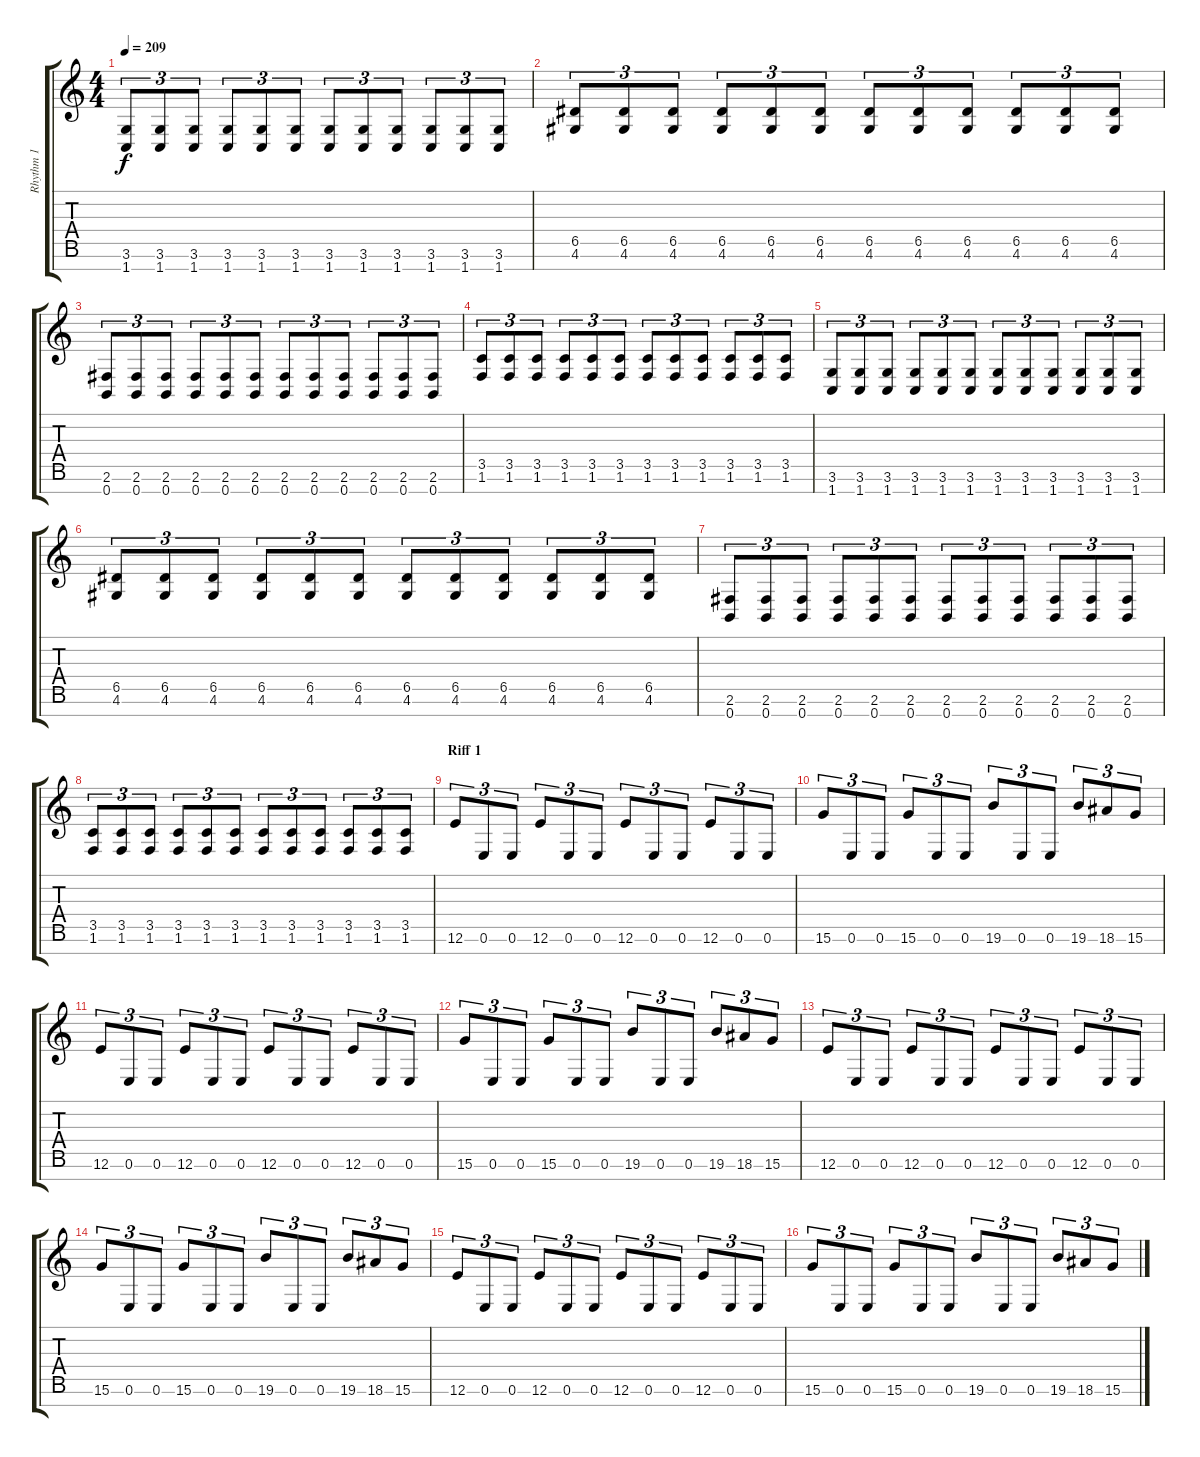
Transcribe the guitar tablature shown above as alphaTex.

\track ("Rhythm 1" "Rhythm 1") {instrument distortionguitar}
\staff {score tabs}
\tuning (E4 B3 G3 D3 A2 E2 B1) {hide}
\ts (4 4)
\tempo 209
\clef g2
\ks c
(3.6 1.7).8{tu (3 2) dy f} (3.6 1.7).8{tu (3 2)} (3.6 1.7).8{tu (3 2)} (3.6 1.7).8{tu (3 2)} (3.6 1.7).8{tu (3 2)} (3.6 1.7).8{tu (3 2)} (3.6 1.7).8{tu (3 2)} (3.6 1.7).8{tu (3 2)} (3.6 1.7).8{tu (3 2)} (3.6 1.7).8{tu (3 2)} (3.6 1.7).8{tu (3 2)} (3.6 1.7).8{tu (3 2)} |
(6.5 4.6).8{tu (3 2)} (6.5 4.6).8{tu (3 2)} (6.5 4.6).8{tu (3 2)} (6.5 4.6).8{tu (3 2)} (6.5 4.6).8{tu (3 2)} (6.5 4.6).8{tu (3 2)} (6.5 4.6).8{tu (3 2)} (6.5 4.6).8{tu (3 2)} (6.5 4.6).8{tu (3 2)} (6.5 4.6).8{tu (3 2)} (6.5 4.6).8{tu (3 2)} (6.5 4.6).8{tu (3 2)} |
(2.6 0.7).8{tu (3 2)} (2.6 0.7).8{tu (3 2)} (2.6 0.7).8{tu (3 2)} (2.6 0.7).8{tu (3 2)} (2.6 0.7).8{tu (3 2)} (2.6 0.7).8{tu (3 2)} (2.6 0.7).8{tu (3 2)} (2.6 0.7).8{tu (3 2)} (2.6 0.7).8{tu (3 2)} (2.6 0.7).8{tu (3 2)} (2.6 0.7).8{tu (3 2)} (2.6 0.7).8{tu (3 2)} |
(3.5 1.6).8{tu (3 2)} (3.5 1.6).8{tu (3 2)} (3.5 1.6).8{tu (3 2)} (3.5 1.6).8{tu (3 2)} (3.5 1.6).8{tu (3 2)} (3.5 1.6).8{tu (3 2)} (3.5 1.6).8{tu (3 2)} (3.5 1.6).8{tu (3 2)} (3.5 1.6).8{tu (3 2)} (3.5 1.6).8{tu (3 2)} (3.5 1.6).8{tu (3 2)} (3.5 1.6).8{tu (3 2)} |
(3.6 1.7).8{tu (3 2)} (3.6 1.7).8{tu (3 2)} (3.6 1.7).8{tu (3 2)} (3.6 1.7).8{tu (3 2)} (3.6 1.7).8{tu (3 2)} (3.6 1.7).8{tu (3 2)} (3.6 1.7).8{tu (3 2)} (3.6 1.7).8{tu (3 2)} (3.6 1.7).8{tu (3 2)} (3.6 1.7).8{tu (3 2)} (3.6 1.7).8{tu (3 2)} (3.6 1.7).8{tu (3 2)} |
(6.5 4.6).8{tu (3 2)} (6.5 4.6).8{tu (3 2)} (6.5 4.6).8{tu (3 2)} (6.5 4.6).8{tu (3 2)} (6.5 4.6).8{tu (3 2)} (6.5 4.6).8{tu (3 2)} (6.5 4.6).8{tu (3 2)} (6.5 4.6).8{tu (3 2)} (6.5 4.6).8{tu (3 2)} (6.5 4.6).8{tu (3 2)} (6.5 4.6).8{tu (3 2)} (6.5 4.6).8{tu (3 2)} |
(2.6 0.7).8{tu (3 2)} (2.6 0.7).8{tu (3 2)} (2.6 0.7).8{tu (3 2)} (2.6 0.7).8{tu (3 2)} (2.6 0.7).8{tu (3 2)} (2.6 0.7).8{tu (3 2)} (2.6 0.7).8{tu (3 2)} (2.6 0.7).8{tu (3 2)} (2.6 0.7).8{tu (3 2)} (2.6 0.7).8{tu (3 2)} (2.6 0.7).8{tu (3 2)} (2.6 0.7).8{tu (3 2)} |
(3.5 1.6).8{tu (3 2)} (3.5 1.6).8{tu (3 2)} (3.5 1.6).8{tu (3 2)} (3.5 1.6).8{tu (3 2)} (3.5 1.6).8{tu (3 2)} (3.5 1.6).8{tu (3 2)} (3.5 1.6).8{tu (3 2)} (3.5 1.6).8{tu (3 2)} (3.5 1.6).8{tu (3 2)} (3.5 1.6).8{tu (3 2)} (3.5 1.6).8{tu (3 2)} (3.5 1.6).8{tu (3 2)} |
\section ("" "Riff 1")
12.6.8{tu (3 2)} 0.6.8{tu (3 2)} 0.6.8{tu (3 2)} 12.6.8{tu (3 2)} 0.6.8{tu (3 2)} 0.6.8{tu (3 2)} 12.6.8{tu (3 2)} 0.6.8{tu (3 2)} 0.6.8{tu (3 2)} 12.6.8{tu (3 2)} 0.6.8{tu (3 2)} 0.6.8{tu (3 2)} |
15.6.8{tu (3 2)} 0.6.8{tu (3 2)} 0.6.8{tu (3 2)} 15.6.8{tu (3 2)} 0.6.8{tu (3 2)} 0.6.8{tu (3 2)} 19.6.8{tu (3 2)} 0.6.8{tu (3 2)} 0.6.8{tu (3 2)} 19.6.8{tu (3 2)} 18.6.8{tu (3 2)} 15.6.8{tu (3 2)} |
12.6.8{tu (3 2)} 0.6.8{tu (3 2)} 0.6.8{tu (3 2)} 12.6.8{tu (3 2)} 0.6.8{tu (3 2)} 0.6.8{tu (3 2)} 12.6.8{tu (3 2)} 0.6.8{tu (3 2)} 0.6.8{tu (3 2)} 12.6.8{tu (3 2)} 0.6.8{tu (3 2)} 0.6.8{tu (3 2)} |
15.6.8{tu (3 2)} 0.6.8{tu (3 2)} 0.6.8{tu (3 2)} 15.6.8{tu (3 2)} 0.6.8{tu (3 2)} 0.6.8{tu (3 2)} 19.6.8{tu (3 2)} 0.6.8{tu (3 2)} 0.6.8{tu (3 2)} 19.6.8{tu (3 2)} 18.6.8{tu (3 2)} 15.6.8{tu (3 2)} |
12.6.8{tu (3 2)} 0.6.8{tu (3 2)} 0.6.8{tu (3 2)} 12.6.8{tu (3 2)} 0.6.8{tu (3 2)} 0.6.8{tu (3 2)} 12.6.8{tu (3 2)} 0.6.8{tu (3 2)} 0.6.8{tu (3 2)} 12.6.8{tu (3 2)} 0.6.8{tu (3 2)} 0.6.8{tu (3 2)} |
15.6.8{tu (3 2)} 0.6.8{tu (3 2)} 0.6.8{tu (3 2)} 15.6.8{tu (3 2)} 0.6.8{tu (3 2)} 0.6.8{tu (3 2)} 19.6.8{tu (3 2)} 0.6.8{tu (3 2)} 0.6.8{tu (3 2)} 19.6.8{tu (3 2)} 18.6.8{tu (3 2)} 15.6.8{tu (3 2)} |
12.6.8{tu (3 2)} 0.6.8{tu (3 2)} 0.6.8{tu (3 2)} 12.6.8{tu (3 2)} 0.6.8{tu (3 2)} 0.6.8{tu (3 2)} 12.6.8{tu (3 2)} 0.6.8{tu (3 2)} 0.6.8{tu (3 2)} 12.6.8{tu (3 2)} 0.6.8{tu (3 2)} 0.6.8{tu (3 2)} |
15.6.8{tu (3 2)} 0.6.8{tu (3 2)} 0.6.8{tu (3 2)} 15.6.8{tu (3 2)} 0.6.8{tu (3 2)} 0.6.8{tu (3 2)} 19.6.8{tu (3 2)} 0.6.8{tu (3 2)} 0.6.8{tu (3 2)} 19.6.8{tu (3 2)} 18.6.8{tu (3 2)} 15.6.8{tu (3 2)}
